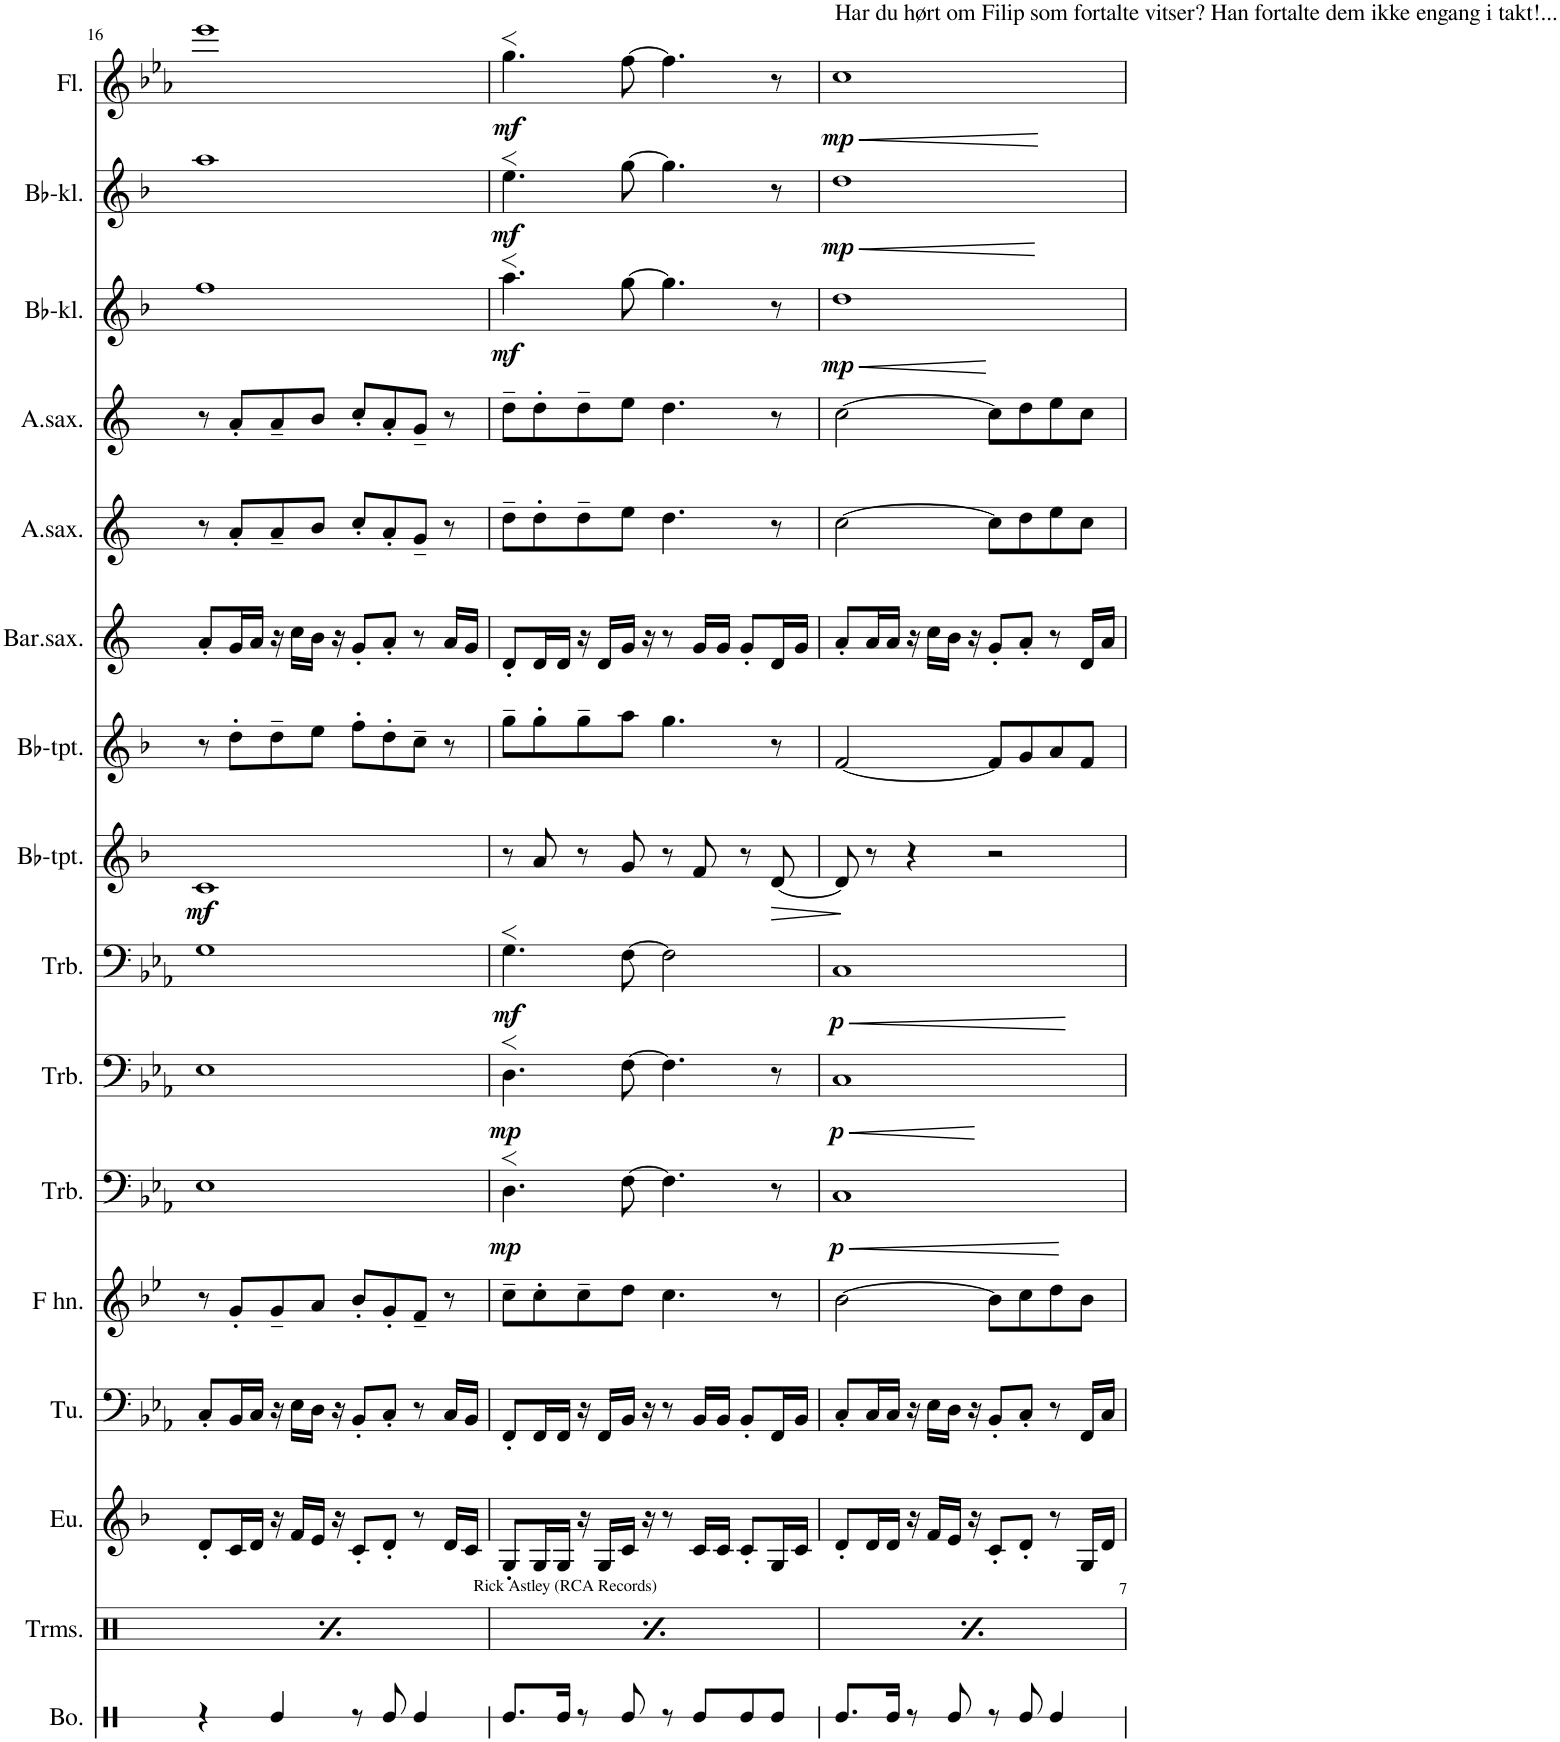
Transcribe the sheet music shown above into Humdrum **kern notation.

**kern	**kern	**kern	**kern	**kern	**kern	**dynam	**kern	**dynam	**kern	**dynam	**kern	**dynam	**kern	**dynam	**kern	**dynam	**kern	**dynam	**kern	**kern	**kern	**kern	**kern	**dynam	**kern	**dynam	**kern	**dynam
*part19	*part18	*part17	*part16	*part15	*part14	*part14	*part13	*part13	*part12	*part12	*part11	*part11	*part10	*part10	*part9	*part9	*part8	*part8	*part7	*part6	*part5	*part4	*part3	*part3	*part2	*part2	*part1	*part1
*staff19	*staff18	*staff17	*staff16	*staff15	*staff14	*staff14	*staff13	*staff13	*staff12	*staff12	*staff11	*staff11	*staff10	*staff10	*staff9	*staff9	*staff8	*staff8	*staff7	*staff6	*staff5	*staff4	*staff3	*staff3	*staff2	*staff2	*staff1	*staff1
*I"Bongotromme	*I"Trommesett	*I"Euphonium	*I"Tuba	*I"Valthorn	*I"Trombone 3	*	*I"Trombone 2	*	*I"Trombone 1	*	*I"Trombone 3	*	*I"Trombone 2	*	*I"Trombone 1	*	*I"Bb-trompet 2	*	*I"Bb-trompet 1	*I"Barytonsaksofon	*I"Altsaksofon 2	*I"Altsaksofon 1	*I"Bb-klarinett 2	*	*I"Bb-klarinett 1	*	*I"Fløyte	*
*I'Bo.	*I'Trms.	*I'Eu.	*I'Tu.	*	*I'Trb.	*	*I'Trb.	*	*I'Trb.	*	*I'Trb.	*	*I'Trb.	*	*I'Trb.	*	*I'Bb-tpt.	*	*I'Bb-tpt.	*	*	*	*I'Bb-kl.	*	*I'Bb-kl.	*	*I'Fl.	*
!!LO:PB:g=z
*clefX	*clefX	*clefG2	*clefF4	*clefG2	*clefG2	*	*clefG2	*	*clefG2	*	*clefF4	*	*clefF4	*	*clefF4	*	*clefG2	*	*clefG2	*clefG2	*clefG2	*clefG2	*clefG2	*	*clefG2	*	*clefG2	*
*	*	*Trd8c14	*	*Trd4c7	*Trd8c14	*	*Trd8c14	*	*Trd8c14	*	*	*	*	*	*	*	*Trd1c2	*	*Trd1c2	*Trd12c21	*Trd5c9	*Trd5c9	*Trd1c2	*	*Trd1c2	*	*	*
*k[]	*k[]	*k[b-]	*k[b-e-a-]	*k[b-e-]	*k[b-]	*	*k[b-]	*	*k[b-]	*	*k[b-e-a-]	*	*k[b-e-a-]	*	*k[b-e-a-]	*	*k[b-]	*	*k[b-]	*k[]	*k[]	*k[]	*k[b-]	*	*k[b-]	*	*k[b-e-a-]	*
*M4/4	*M4/4	*M4/4	*M4/4	*M4/4	*M4/4	*	*M4/4	*	*M4/4	*	*M4/4	*	*M4/4	*	*M4/4	*	*M4/4	*	*M4/4	*M4/4	*M4/4	*M4/4	*M4/4	*	*M4/4	*	*M4/4	*
*met(c)	*met(c)	*met(c)	*met(c)	*met(c)	*met(c)	*	*met(c)	*	*met(c)	*	*met(c)	*	*met(c)	*	*met(c)	*	*met(c)	*	*met(c)	*met(c)	*met(c)	*met(c)	*met(c)	*	*met(c)	*	*met(c)	*
=16	=16	=16	=16	=16	=16	=16	=16	=16	=16	=16	=16	=16	=16	=16	=16	=16	=16	=16	=16	=16	=16	=16	=16	=16	=16	=16	=16	=16
*	*^	*	*	*	*	*	*	*	*	*	*	*	*	*	*	*	*	*	*	*	*	*	*	*	*	*	*	*
!	!	!	!	!	!	!	!	!	!	!	!	!	!	!	!	!	!	!	!LO:DY:b	!	!	!	!	!	!	!	!	!	!
4r	8r	4Rf\	8d'/L	8C'/L	8r	1f	.	1f	.	1a	.	1E-	.	1E-	.	1G	.	1c	mf	8r	8a'/L	8r	8r	1ff	.	1aa	.	1eee-	.
.	8Rgg/L	.	16c/L	16BB-/L	8g'/L	.	.	.	.	.	.	.	.	.	.	.	.	.	.	8dd'\L	16g/L	8a'/L	8a'/L	.	.	.	.	.	.
.	.	.	16d/JJ	16C/JJ	.	.	.	.	.	.	.	.	.	.	.	.	.	.	.	.	16a/JJ	.	.	.	.	.	.	.	.
4Re/	8Rcc/	4Rf\	16r	16r	8g~/	.	.	.	.	.	.	.	.	.	.	.	.	.	.	8dd~\	16r	8a~/	8a~/	.	.	.	.	.	.
.	.	.	16f/LL	16E-\LL	.	.	.	.	.	.	.	.	.	.	.	.	.	.	.	.	16cc\LL	.	.	.	.	.	.	.	.
.	8Rgg/J	.	16e/JJ	16D\JJ	8a/J	.	.	.	.	.	.	.	.	.	.	.	.	.	.	8ee\J	16b\JJ	8b/J	8b/J	.	.	.	.	.	.
.	.	.	16r	16r	.	.	.	.	.	.	.	.	.	.	.	.	.	.	.	.	16r	.	.	.	.	.	.	.	.
8r	8r	4Rf\	8c'/L	8BB-'/L	8b-'/L	.	.	.	.	.	.	.	.	.	.	.	.	.	.	8ff'\L	8g'/L	8cc'/L	8cc'/L	.	.	.	.	.	.
8Re/	8Rgg/L	.	8d'/J	8C'/J	8g'/	.	.	.	.	.	.	.	.	.	.	.	.	.	.	8dd'\	8a'/J	8a'/	8a'/	.	.	.	.	.	.
4Re/	8Rcc/	4Rf\	8r	8r	8f~/J	.	.	.	.	.	.	.	.	.	.	.	.	.	.	8cc~\J	8r	8g~/J	8g~/J	.	.	.	.	.	.
.	8Rgg/J	.	16d/LL	16C/LL	8r	.	.	.	.	.	.	.	.	.	.	.	.	.	.	8r	16a/LL	8r	8r	.	.	.	.	.	.
.	.	.	16c/JJ	16BB-/JJ	.	.	.	.	.	.	.	.	.	.	.	.	.	.	.	.	16g/JJ	.	.	.	.	.	.	.	.
=17	=17	=17	=17	=17	=17	=17	=17	=17	=17	=17	=17	=17	=17	=17	=17	=17	=17	=17	=17	=17	=17	=17	=17	=17	=17	=17	=17	=17	=17
!	!	!	!	!	!	!	!LO:DY:b	!	!LO:DY:b	!	!LO:DY:b	!	!LO:DY:b	!	!LO:DY:b	!	!LO:DY:b	!	!	!	!	!	!	!	!LO:DY:b	!	!LO:DY:b	!	!LO:DY:b
8.Re/L	8r	4Rf\	8G'/L	8FF'/L	8cc~\L	4.e>	mp	4.e>	mp	4.a>	mf	4.D>\	mp	4.D>\	mp	4.G>\	mf	8r	.	8gg~\L	8d'/L	8dd~\L	8dd~\L	4.aa>\	mf	4.ee>\	mf	4.gg>\	mf
.	8Rgg/L	.	16G/L	16FF/L	8cc'\	.	.	.	.	.	.	.	.	.	.	.	.	8a/	.	8gg'\	16d/L	8dd'\	8dd'\	.	.	.	.	.	.
16Re/Jk	.	.	16G/JJ	16FF/JJ	.	.	.	.	.	.	.	.	.	.	.	.	.	.	.	.	16d/JJ	.	.	.	.	.	.	.	.
8r	8Rcc/	4Rf\	16r	16r	8cc~\	.	.	.	.	.	.	.	.	.	.	.	.	8r	.	8gg~\	16r	8dd~\	8dd~\	.	.	.	.	.	.
.	.	.	16G/LL	16FF/LL	.	.	.	.	.	.	.	.	.	.	.	.	.	.	.	.	16d/LL	.	.	.	.	.	.	.	.
8Re/	8Rgg/J	.	16c/JJ	16BB-/JJ	8dd\J	[8g	.	[8g	.	[8g	.	[8F\	.	[8F\	.	[8F\	.	8g/	.	8aa\J	16g/JJ	8ee\J	8ee\J	[8gg\	.	[8gg\	.	[8ff\	.
.	.	.	16r	16r	.	.	.	.	.	.	.	.	.	.	.	.	.	.	.	.	16r	.	.	.	.	.	.	.	.
8r	8r	4Rf\	8r	8r	4.cc\	4.g]	.	4.g]	.	2g]	.	4.F\]	.	4.F\]	.	2F\]	.	8r	.	4.gg\	8r	4.dd\	4.dd\	4.gg\]	.	4.gg\]	.	4.ff\]	.
8Re/L	8Rgg/L	.	16c/LL	16BB-/LL	.	.	.	.	.	.	.	.	.	.	.	.	.	8f/	.	.	16g/LL	.	.	.	.	.	.	.	.
.	.	.	16c/JJ	16BB-/JJ	.	.	.	.	.	.	.	.	.	.	.	.	.	.	.	.	16g/JJ	.	.	.	.	.	.	.	.
8Re/	8Rcc/	4Rf\	8c'/L	8BB-'/L	.	.	.	.	.	.	.	.	.	.	.	.	.	8r	.	.	8g'/L	.	.	.	.	.	.	.	.
!	!	!	!	!	!	!	!	!	!	!	!	!	!	!	!	!	!	!	!LO:HP:b	!	!	!	!	!	!	!	!	!	!
8Re/J	8Rgg/J	.	16G/L	16FF/L	8r	8r	.	8r	.	.	.	8r	.	8r	.	.	.	[8d/	>	8r	16d/L	8r	8r	8r	.	8r	.	8r	.
.	.	.	16c/JJ	16BB-/JJ	.	.	.	.	.	.	.	.	.	.	.	.	.	.	.	.	16g/JJ	.	.	.	.	.	.	.	.
*	*v	*v	*	*	*	*	*	*	*	*	*	*	*	*	*	*	*	*	*	*	*	*	*	*	*	*	*	*	*
.	.	.	.	.	.	.	.	.	.	.	.	.	.	.	.	.	.	]	.	.	.	.	.	.	.	.	.	.
=18	=18	=18	=18	=18	=18	=18	=18	=18	=18	=18	=18	=18	=18	=18	=18	=18	=18	=18	=18	=18	=18	=18	=18	=18	=18	=18	=18	=18
*	*^	*	*	*	*	*	*	*	*	*	*	*	*	*	*	*	*	*	*	*	*	*	*	*	*	*	*	*
!	!	!	!	!	!	!	!	!	!	!	!	!	!	!	!	!	!	!	!	!	!	!	!	!	!	!	!	!LO:TX:a:t=Har du hørt om Filip som fortalte vitser? Han fortalte dem ikke engang i takt!...	!
!	!	!	!	!	!	!	!LO:HP:b	!	!LO:HP:b	!	!LO:HP:b	!	!LO:HP:b	!	!LO:HP:b	!	!LO:HP:b	!	!	!	!	!	!	!	!LO:HP:b	!	!LO:HP:b	!	!LO:HP:b
!	!	!	!	!	!	!	!LO:DY:n=1:b	!	!LO:DY:n=1:b	!	!LO:DY:n=1:b	!	!LO:DY:n=1:b	!	!LO:DY:n=1:b	!	!LO:DY:n=1:b	!	!	!	!	!	!	!	!LO:DY:n=1:b	!	!LO:DY:n=1:b	!	!LO:DY:n=1:b
8.Re/L	8r	4Rf\	8d'/L	8C'/L	[2b-\	1d	< p	1d	< p	1d	< p	1C	< p	1C	< p	1C	< p	8d/]	.	[2f/	8a'/L	[2cc\	[2cc\	1dd	< mp	1dd	< mp	1cc	< mp
.	8Rgg/L	.	16d/L	16C/L	.	.	.	.	.	.	.	.	.	.	.	.	.	8r	.	.	16a/L	.	.	.	.	.	.	.	.
16Re/Jk	.	.	16d/JJ	16C/JJ	.	.	.	.	.	.	.	.	.	.	.	.	.	.	.	.	16a/JJ	.	.	.	.	.	.	.	.
8r	8Rcc/	4Rf\	16r	16r	.	.	.	.	.	.	.	.	.	.	.	.	.	4r	.	.	16r	.	.	.	.	.	.	.	.
.	.	.	16f/LL	16E-\LL	.	.	.	.	.	.	.	.	.	.	.	.	.	.	.	.	16cc\LL	.	.	.	.	.	.	.	.
8Re/	8Rgg/J	.	16e/JJ	16D\JJ	.	.	.	.	.	.	.	.	.	.	.	.	.	.	.	.	16b\JJ	.	.	.	.	.	.	.	.
.	.	.	16r	16r	.	.	.	.	.	.	.	.	.	.	.	.	.	.	.	.	16r	.	.	.	.	.	.	.	.
8r	8r	4Rf\	8c'/L	8BB-'/L	8b-\L]	.	.	.	.	.	.	.	.	.	.	.	.	2r	.	8f/L]	8g'/L	8cc\L]	8cc\L]	.	.	.	.	.	.
8Re/	8Rgg/L	.	8d'/J	8C'/J	8cc\	.	.	.	.	.	.	.	.	.	.	.	.	.	.	8g/	8a'/J	8dd\	8dd\	.	.	.	.	.	.
4Re/	8Rcc/	4Rf\	8r	8r	8dd\	.	.	.	.	.	.	.	.	.	.	.	.	.	.	8a/	8r	8ee\	8ee\	.	.	.	.	.	.
.	8Rgg/J	.	16G/LL	16FF/LL	8b-\J	.	.	.	.	.	.	.	.	.	.	.	.	.	.	8f/J	16d/LL	8cc\J	8cc\J	.	.	.	.	.	.
.	.	.	16d/JJ	16C/JJ	.	.	.	.	.	.	.	.	.	.	.	.	.	.	.	.	16a/JJ	.	.	.	.	.	.	.	.
*	*v	*v	*	*	*	*	*	*	*	*	*	*	*	*	*	*	*	*	*	*	*	*	*	*	*	*	*	*	*
.	.	.	.	.	.	[	.	[	.	[	.	[	.	[	.	[	.	.	.	.	.	.	.	[	.	[	.	[
=	=	=	=	=	=	=	=	=	=	=	=	=	=	=	=	=	=	=	=	=	=	=	=	=	=	=	=	=
*-	*-	*-	*-	*-	*-	*-	*-	*-	*-	*-	*-	*-	*-	*-	*-	*-	*-	*-	*-	*-	*-	*-	*-	*-	*-	*-	*-	*-
